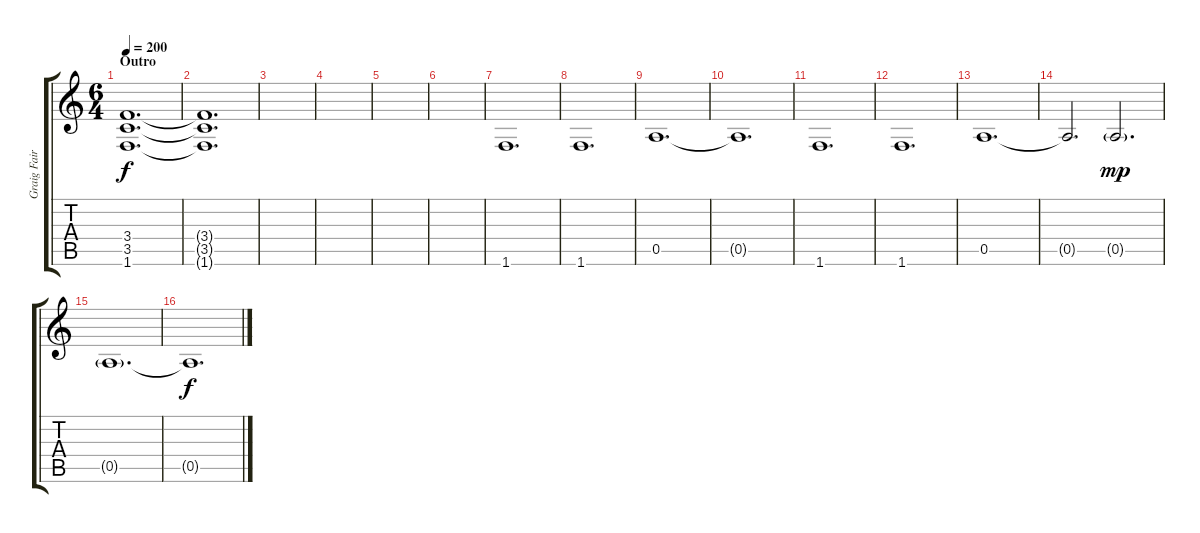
\track ("Graig Fairbaugh - Guitar 2" "Graig Fair") {instrument acousticguitarsteel}
\staff {score tabs}
\tuning (E4 B3 G3 D3 A2 E2) {hide}
\ts (6 4)
\section ("" "Outro")
\tempo 200
\clef g2
\ks c
(3.4 3.5 1.6).1{d dy f} |
(3.4{t} 3.5{t} 1.6{t}).1{d} |
|
|
|
|
1.6.1{d volume 8 instrument overdrivenguitar} |
1.6.1{d} |
0.5.1{d} |
0.5{t}.1{d} |
1.6.1{d} |
1.6.1{d} |
0.5.1{d} |
0.5{t}.2{d} 0.5{g}.2{d dy mp} |
0.5{g}.1{d} |
0.5{t}.1{d dy f}
